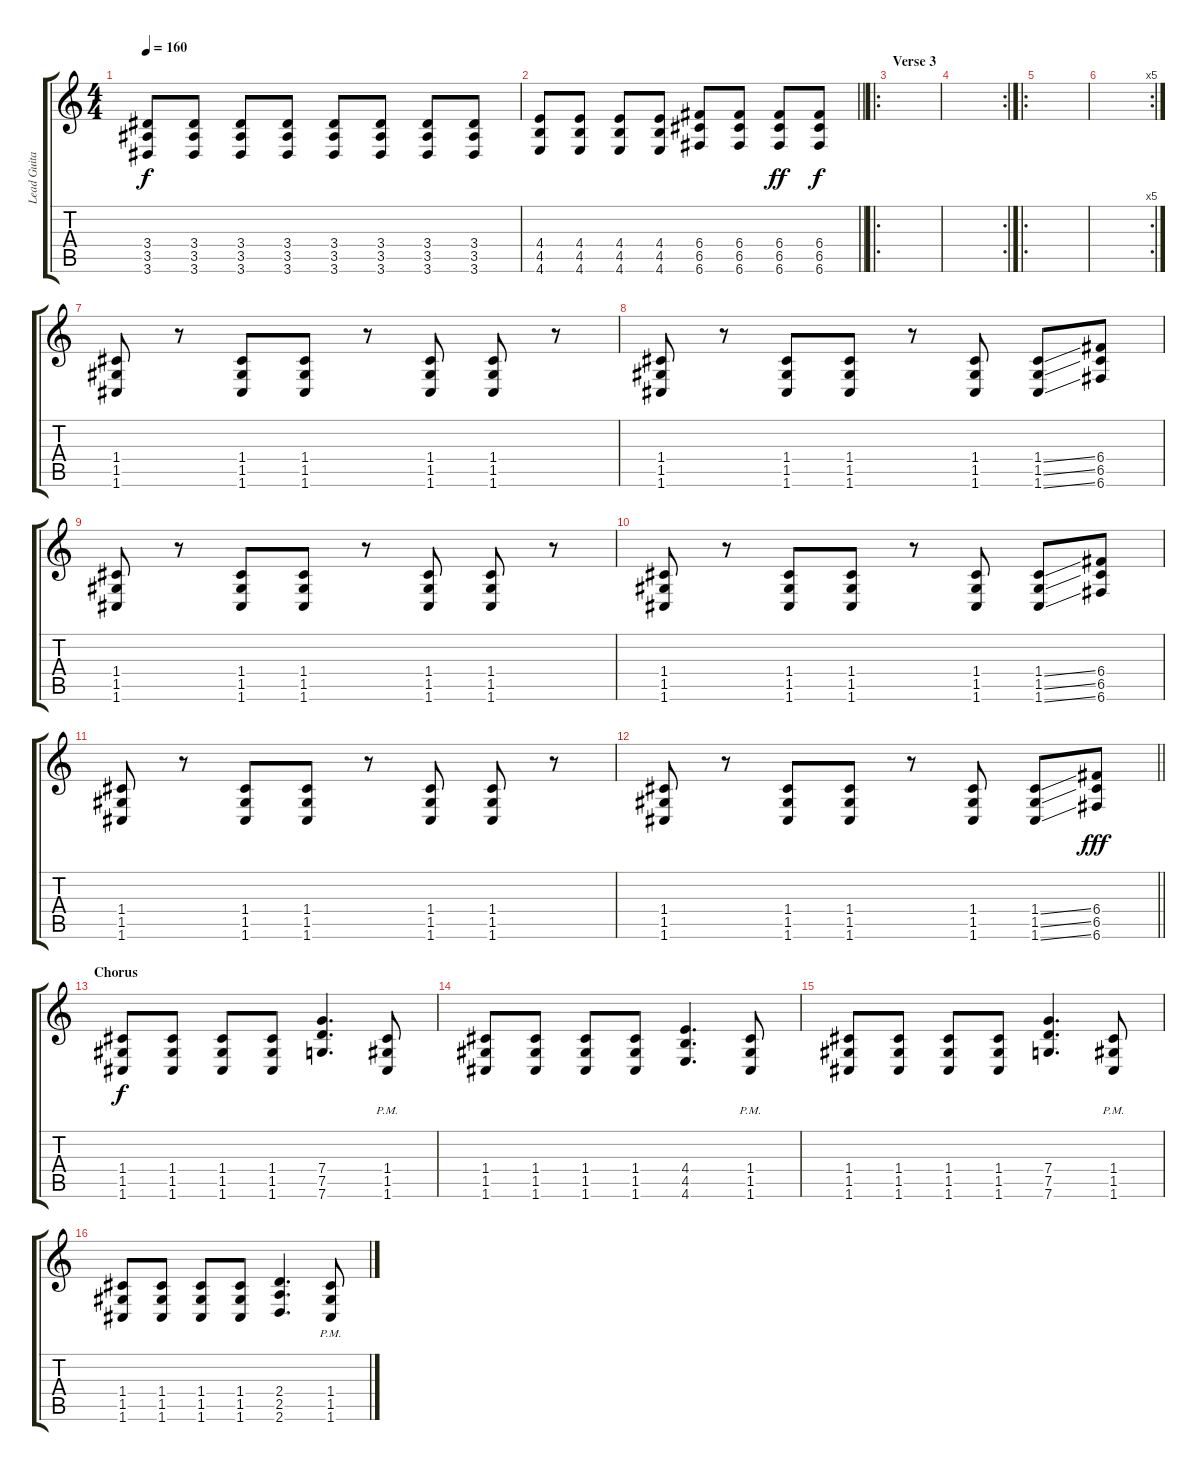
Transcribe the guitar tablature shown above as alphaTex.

\track ("Lead Guitar" "Lead Guita") {instrument distortionguitar}
\staff {score tabs}
\tuning (D4 A3 F3 C3 G2 C2) {hide}
\ts (4 4)
\tempo 160
\clef g2
\ks c
(3.4 3.5 3.6).8{dy f} (3.4 3.5 3.6).8 (3.4 3.5 3.6).8 (3.4 3.5 3.6).8 (3.4 3.5 3.6).8 (3.4 3.5 3.6).8 (3.4 3.5 3.6).8 (3.4 3.5 3.6).8 |
\barLineRight lightlight
(4.4 4.5 4.6).8 (4.4 4.5 4.6).8 (4.4 4.5 4.6).8 (4.4 4.5 4.6).8 (6.4 6.5 6.6).8 (6.4 6.5 6.6).8 (6.4 6.5 6.6).8{dy ff} (6.4 6.5 6.6).8{dy f} |
\ro
\section ("" "Verse 3")
|
\rc 2
|
\ro
|
\rc 5
|
(1.4 1.5 1.6).8 r.8 (1.4 1.5 1.6).8 (1.4 1.5 1.6).8 r.8 (1.4 1.5 1.6).8 (1.4 1.5 1.6).8 r.8 |
(1.4 1.5 1.6).8 r.8 (1.4 1.5 1.6).8 (1.4 1.5 1.6).8 r.8 (1.4 1.5 1.6).8 (1.4{ss} 1.5{ss} 1.6{ss}).8 (6.4 6.5 6.6).8 |
(1.4 1.5 1.6).8 r.8 (1.4 1.5 1.6).8 (1.4 1.5 1.6).8 r.8 (1.4 1.5 1.6).8 (1.4 1.5 1.6).8 r.8 |
(1.4 1.5 1.6).8 r.8 (1.4 1.5 1.6).8 (1.4 1.5 1.6).8 r.8 (1.4 1.5 1.6).8 (1.4{ss} 1.5{ss} 1.6{ss}).8 (6.4 6.5 6.6).8 |
(1.4 1.5 1.6).8 r.8 (1.4 1.5 1.6).8 (1.4 1.5 1.6).8 r.8 (1.4 1.5 1.6).8 (1.4 1.5 1.6).8 r.8 |
\barLineRight lightlight
(1.4 1.5 1.6).8 r.8 (1.4 1.5 1.6).8 (1.4 1.5 1.6).8 r.8 (1.4 1.5 1.6).8 (1.4{ss} 1.5{ss} 1.6{ss}).8 (6.4 6.5 6.6).8{dy fff} |
\section ("" "Chorus")
(1.4 1.5 1.6).8{dy f} (1.4 1.5 1.6).8 (1.4 1.5 1.6).8 (1.4 1.5 1.6).8 (7.4 7.5 7.6).4{d} (1.4{pm} 1.5{pm} 1.6{pm}).8 |
(1.4 1.5 1.6).8 (1.4 1.5 1.6).8 (1.4 1.5 1.6).8 (1.4 1.5 1.6).8 (4.4 4.5 4.6).4{d} (1.4{pm} 1.5{pm} 1.6{pm}).8 |
(1.4 1.5 1.6).8 (1.4 1.5 1.6).8 (1.4 1.5 1.6).8 (1.4 1.5 1.6).8 (7.4 7.5 7.6).4{d} (1.4{pm} 1.5{pm} 1.6{pm}).8 |
(1.4 1.5 1.6).8 (1.4 1.5 1.6).8 (1.4 1.5 1.6).8 (1.4 1.5 1.6).8 (2.4 2.5 2.6).4{d} (1.4{pm} 1.5{pm} 1.6{pm}).8
